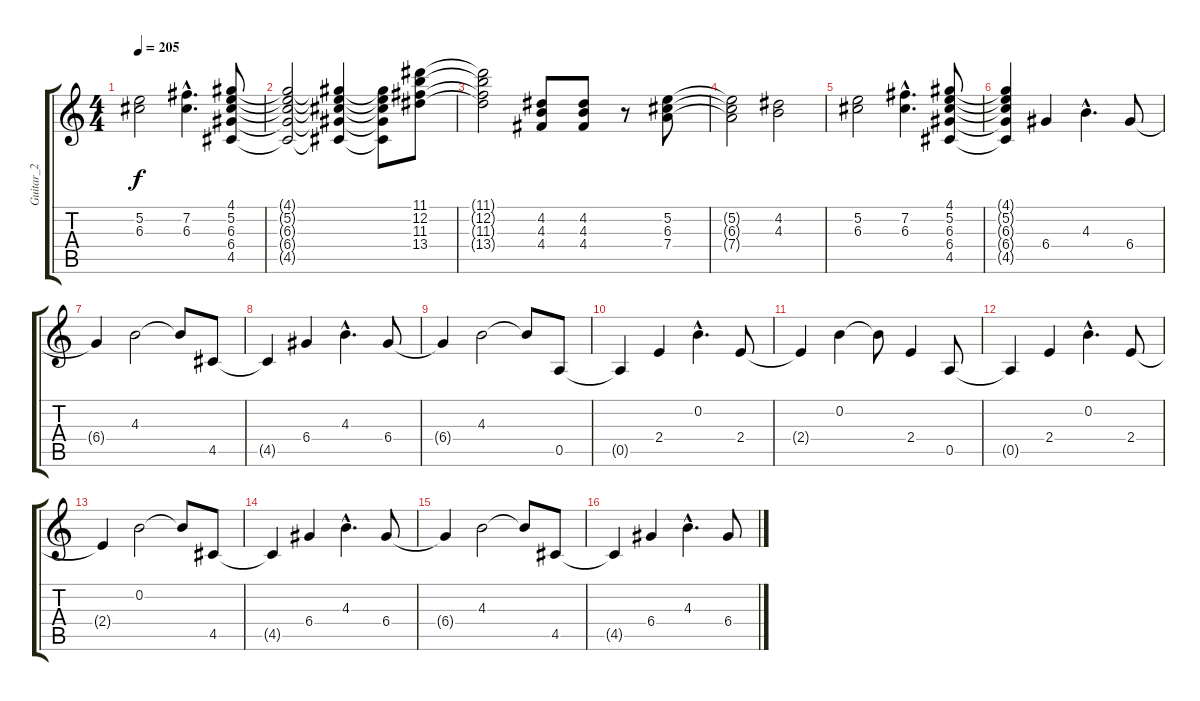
\track ("Guitar_2" "Guitar_2") {instrument distortionguitar}
\staff {score tabs}
\tuning (E4 B3 G3 D3 A2 E2) {hide}
\ts (4 4)
\tempo 205
\clef g2
\ks c
(5.2 6.3).2{dy f} (7.2{hac} 6.3{hac}).4{d} (4.1 5.2 6.3 6.4 4.5).8 |
(4.1{t} 5.2{t} 6.3{t} 6.4{t} 4.5{t}).2 (4.1{t} 5.2{t} 6.3{t} 6.4{t} 4.5{t}).4 (4.1{t} 5.2{t} 6.3{t} 6.4{t} 4.5{t}).8 (11.1 12.2 11.3 13.4).8 |
(11.1{t} 12.2{t} 11.3{t} 13.4{t}).2 (4.2 4.3 4.4).8 (4.2 4.3 4.4).8 r.8 (5.2 6.3 7.4).8 |
(5.2{t} 6.3{t} 7.4{t}).2 (4.2 4.3).2 |
(5.2 6.3).2 (7.2{hac} 6.3{hac}).4{d} (4.1 5.2 6.3 6.4 4.5).8 |
(4.1{t} 5.2{t} 6.3{t} 6.4{t} 4.5{t}).4 6.4.4 4.3{hac}.4{d} 6.4.8 |
6.4{t}.4 4.3.2 4.3{t}.8 4.5.8 |
4.5{t}.4 6.4.4 4.3{hac}.4{d} 6.4.8 |
6.4{t}.4 4.3.2 4.3{t}.8 0.5.8 |
0.5{t}.4 2.4.4 0.2{hac}.4{d} 2.4.8 |
2.4{t}.4 0.2.4 0.2{t}.8 2.4.4 0.5.8 |
0.5{t}.4 2.4.4 0.2{hac}.4{d} 2.4.8 |
2.4{t}.4 0.2.2 0.2{t}.8 4.5.8 |
4.5{t}.4 6.4.4 4.3{hac}.4{d} 6.4.8 |
6.4{t}.4 4.3.2 4.3{t}.8 4.5.8 |
4.5{t}.4 6.4.4 4.3{hac}.4{d} 6.4.8
